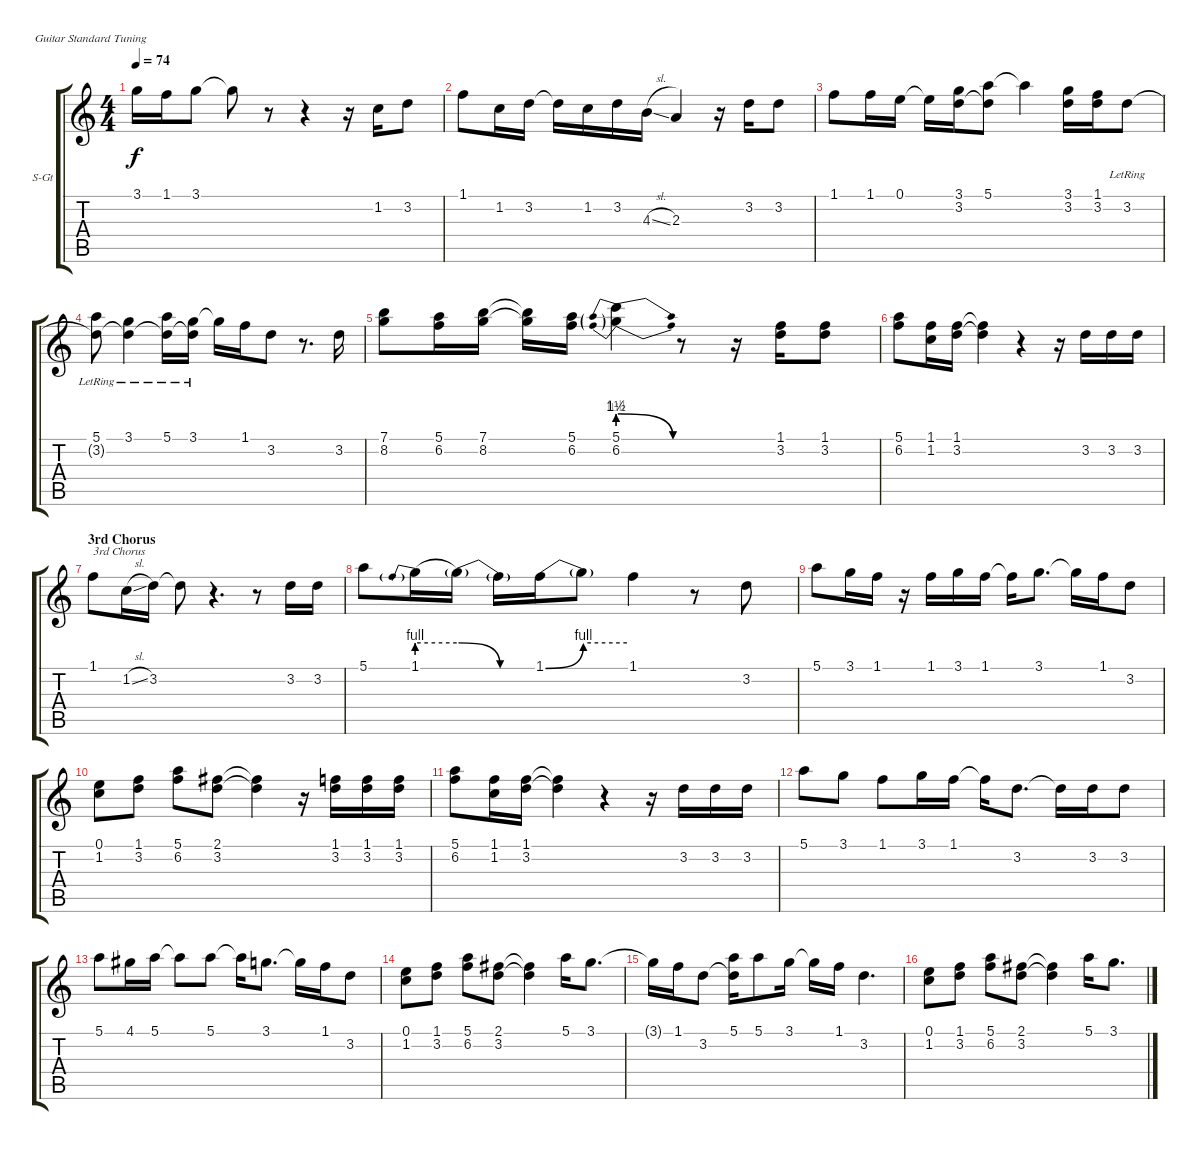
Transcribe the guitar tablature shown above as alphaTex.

\bracketExtendMode groupsimilarinstruments
\firstSystemTrackNameOrientation horizontal
\otherSystemsTrackNameOrientation horizontal
\track ("Vocals" "S-Gt") {instrument tenorsax}
\staff {score tabs}
\tuning (E4 B3 G3 D3 A2 E2)
\displaytranspose 12
\ts (4 4)
\tempo 74
\clef g2
\ks c
3.1.16{dy f} 1.1.16 3.1.8 3.1{t}.8 r.8 r.4 r.16 1.2.16 3.2.8 |
1.1.8 1.2.16 3.2.16 3.2{t}.16 1.2.16 3.2.16 4.3{sl}.16 2.3.4 r.16 3.2.16 3.2.8 |
1.1.8 1.1.16 0.1.16 0.1{t}.16 (3.1 3.2).16 (5.1 3.2{t}).8 5.1{t}.4 (3.1 3.2).16 (1.1 3.2).16 3.2{lr}.8 |
(5.1 3.2{lr t}).8 (3.1 3.2{lr t}).4 (5.1 3.2{lr t}).16 (3.1 3.2{lr t}).16 3.1{t}.16 1.1.16 3.2.8 r.8{d} 3.2.16 |
(7.1 8.2).8 (5.1 6.2).16 (7.1 8.2).16 (7.1{t} 8.2{t}).16 (5.1 6.2).16 (5.1{be (prebendrelease 0 6 60 0)} 6.2{be (prebendrelease 0 4 60 0)}).4 r.8 r.16 (1.1 3.2).16 (1.1 3.2).8 |
(5.1 6.2).8 (1.1 1.2).16 (1.1 3.2).16 (1.1{t} 3.2{t}).4 r.4 r.16 3.2.16 3.2.16 3.2.16 |
\section ("" "3rd Chorus")
1.1.8{txt "3rd Chorus"} 1.2{sl}.16 3.2.16 3.2{t}.8 r.4{d} r.8 3.2.16 3.2.16 |
5.1.8 1.1{be (prebend 0 4 60 4)}.16 1.1{be (release 0 4 60 0) t}.16 1.1{be (hold 0 0 60 0) t}.16 1.1{be (bend 0 0 60 4)}.16 1.1{be (hold 0 4 60 4) t}.8 1.1.4 r.8 3.2.8 |
5.1.8 3.1.16 1.1.16 r.16 1.1.16 3.1.16 1.1.16 1.1{t}.16 3.1.8{d} 3.1{t}.16 1.1.16 3.2.8 |
(0.1 1.2).8 (1.1 3.2).8 (5.1 6.2).8 (2.1 3.2).8 (2.1{t} 3.2{t}).4 r.16 (1.1 3.2).16 (1.1 3.2).16 (1.1 3.2).16 |
(5.1 6.2).8 (1.1 1.2).16 (1.1 3.2).16 (1.1{t} 3.2{t}).4 r.4 r.16 3.2.16 3.2.16 3.2.16 |
5.1.8 3.1.8 1.1.8 3.1.16 1.1.16 1.1{t}.16 3.2.8{d} 3.2{t}.16 3.2.16 3.2.8 |
5.1.8 4.1.16 5.1.16 5.1{t}.8 5.1.8 5.1{t}.16 3.1.8{d} 3.1{t}.16 1.1.16 3.2.8 |
(0.1 1.2).8 (1.1 3.2).8 (5.1 6.2).8 (2.1 3.2).8 (2.1{t} 3.2{t}).4 5.1.16 3.1.8{d} |
3.1{t}.16 1.1.16 3.2.8 (5.1 3.2{t}).16 5.1.8 3.1.16 3.1{t}.16 1.1.16 3.2.4{d} |
(0.1 1.2).8 (1.1 3.2).8 (5.1 6.2).8 (2.1 3.2).8 (2.1{t} 3.2{t}).4 5.1.16 3.1.8{d}
